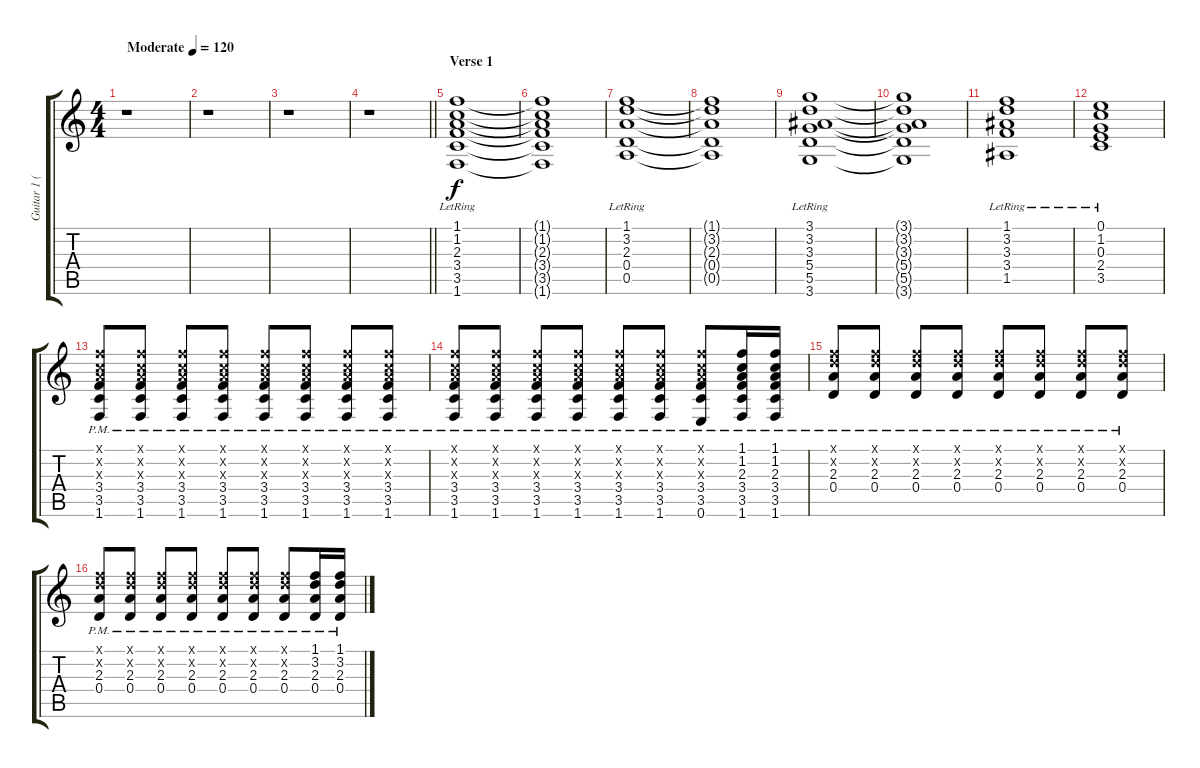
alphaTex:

\track ("Guitar 1 (rhythm)" "Guitar 1 (") {instrument acousticguitarsteel}
\staff {score tabs}
\tuning (E4 B3 G3 D3 A2 E2) {hide}
\ts (4 4)
\tempo (120 "Moderate")
\clef g2
\ks c
r.1{dy f instrument acousticguitarsteel} |
r.1 |
r.1 |
\barLineRight lightlight
r.1 |
\section ("" "Verse 1")
(1.1{lr} 1.2{lr} 2.3{lr} 3.4{lr} 3.5{lr} 1.6{lr}).1 |
(1.1{t} 1.2{t} 2.3{t} 3.4{t} 3.5{t} 1.6{t}).1 |
(1.1{lr} 3.2{lr} 2.3{lr} 0.4{lr} 0.5{lr}).1 |
(1.1{t} 3.2{t} 2.3{t} 0.4{t} 0.5{t}).1 |
(3.1{lr} 3.2{lr} 3.3{lr} 5.4{lr} 5.5{lr} 3.6{lr}).1 |
(3.1{t} 3.2{t} 3.3{t} 5.4{t} 5.5{t} 3.6{t}).1 |
(1.1{lr} 3.2{lr} 3.3{lr} 3.4{lr} 1.5{lr}).1 |
(0.1{lr} 1.2{lr} 0.3{lr} 2.4{lr} 3.5{lr}).1 |
(1.1{x} 1.2{x} 2.3{x} 3.4{pm} 3.5{pm} 1.6{pm}).8 (1.1{x} 1.2{x} 2.3{x} 3.4{pm} 3.5{pm} 1.6{pm}).8 (1.1{x} 1.2{x} 2.3{x} 3.4{pm} 3.5{pm} 1.6{pm}).8 (1.1{x} 1.2{x} 2.3{x} 3.4{pm} 3.5{pm} 1.6{pm}).8 (1.1{x} 1.2{x} 2.3{x} 3.4{pm} 3.5{pm} 1.6{pm}).8 (1.1{x} 1.2{x} 2.3{x} 3.4{pm} 3.5{pm} 1.6{pm}).8 (1.1{x} 1.2{x} 2.3{x} 3.4{pm} 3.5{pm} 1.6{pm}).8 (1.1{x} 1.2{x} 2.3{x} 3.4{pm} 3.5{pm} 1.6{pm}).8 |
(1.1{x} 1.2{x} 2.3{x} 3.4{pm} 3.5{pm} 1.6{pm}).8 (1.1{x} 1.2{x} 2.3{x} 3.4{pm} 3.5{pm} 1.6{pm}).8 (1.1{x} 1.2{x} 2.3{x} 3.4{pm} 3.5{pm} 1.6{pm}).8 (1.1{x} 1.2{x} 2.3{x} 3.4{pm} 3.5{pm} 1.6{pm}).8 (1.1{x} 1.2{x} 2.3{x} 3.4{pm} 3.5{pm} 1.6{pm}).8 (1.1{x} 1.2{x} 2.3{x} 3.4{pm} 3.5{pm} 1.6{pm}).8 (1.1{x} 1.2{x} 2.3{x} 3.4{pm} 3.5{pm} 0.6{pm}).8 (1.1{pm} 1.2{pm} 2.3{pm} 3.4{pm} 3.5{pm} 1.6{pm}).16 (1.1{pm} 1.2{pm} 2.3{pm} 3.4{pm} 3.5{pm} 1.6{pm}).16 |
(1.1{x} 3.2{x} 2.3{pm} 0.4{pm}).8 (1.1{x} 3.2{x} 2.3{pm} 0.4{pm}).8 (1.1{x} 3.2{x} 2.3{pm} 0.4{pm}).8 (1.1{x} 3.2{x} 2.3{pm} 0.4{pm}).8 (1.1{x} 3.2{x} 2.3{pm} 0.4{pm}).8 (1.1{x} 3.2{x} 2.3{pm} 0.4{pm}).8 (1.1{x} 3.2{x} 2.3{pm} 0.4{pm}).8 (1.1{x} 3.2{x} 2.3{pm} 0.4{pm}).8 |
(1.1{x} 3.2{x} 2.3{pm} 0.4{pm}).8 (1.1{x} 3.2{x} 2.3{pm} 0.4{pm}).8 (1.1{x} 3.2{x} 2.3{pm} 0.4{pm}).8 (1.1{x} 3.2{x} 2.3{pm} 0.4{pm}).8 (1.1{x} 3.2{x} 2.3{pm} 0.4{pm}).8 (1.1{x} 3.2{x} 2.3{pm} 0.4{pm}).8 (1.1{x} 3.2{x} 2.3{pm} 0.4{pm}).8 (1.1{pm} 3.2{pm} 2.3{pm} 0.4{pm}).16 (1.1{pm} 3.2{pm} 2.3{pm} 0.4{pm}).16
